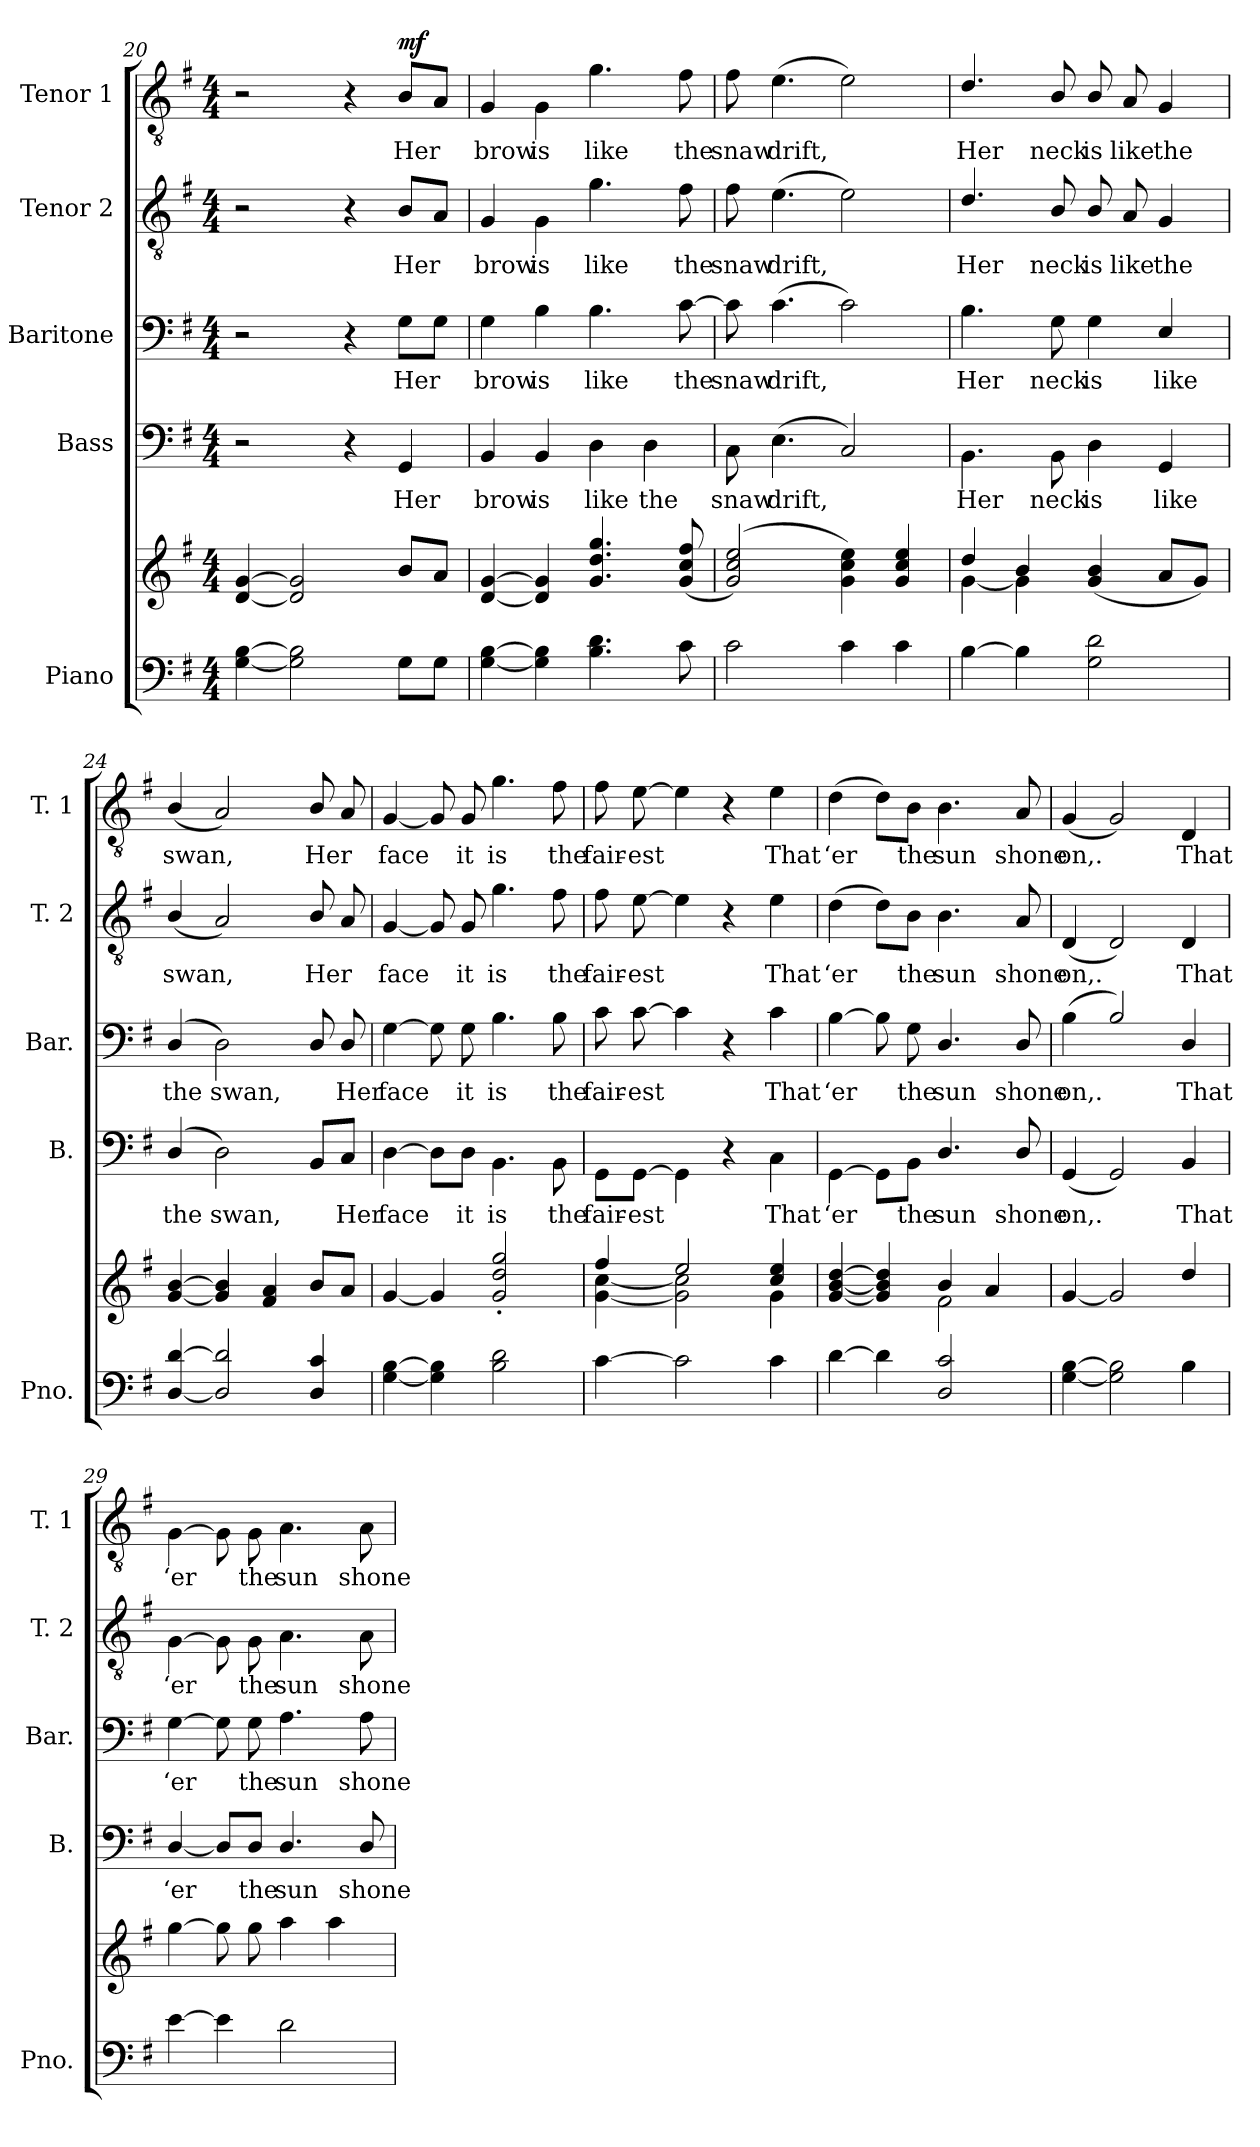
**kern	**kern	**kern	**text	**kern	**text	**kern	**text	**kern	**text	**dynam
*part5	*part5	*part4	*part4	*part3	*part3	*part2	*part2	*part1	*part1	*part1
*staff6	*staff5	*staff4	*staff4	*staff3	*staff3	*staff2	*staff2	*staff1	*staff1	*staff1
*I"Piano	*	*I"Bass	*	*I"Baritone	*	*I"Tenor 2	*	*I"Tenor 1	*	*
*I'Pno.	*	*I'B.	*	*I'Bar.	*	*I'T. 2	*	*I'T. 1	*	*
*clefF4	*clefG2	*clefF4	*	*clefF4	*	*clefGv2	*	*clefGv2	*	*
*k[f#]	*k[f#]	*k[f#]	*	*k[f#]	*	*k[f#]	*	*k[f#]	*	*
*M4/4	*M4/4	*M4/4	*	*M4/4	*	*M4/4	*	*M4/4	*	*
=20	=20	=20	=20	=20	=20	=20	=20	=20	=20	=20
[4G\ [4B\	[4d/ [4g/	2r	.	2r	.	2r	.	2r	.	.
2G\] 2B\]	2d/] 2g/]	.	.	.	.	.	.	.	.	.
.	.	4r	.	4r	.	4r	.	4r	.	.
!	!	!	!LO:LY:b	!	!LO:LY:b	!	!LO:LY:b	!	!LO:LY:b	!LO:DY:b
8G\L	8b/L	4GG/	Her	8G\L	Her	8B/L	Her	8B/L	Her	mf
8G\J	8a/J	.	.	8G\J	.	8A/J	.	8A/J	.	.
!!LO:PB:g=z
=21	=21	=21	=21	=21	=21	=21	=21	=21	=21	=21
!	!	!	!LO:LY:b	!	!LO:LY:b	!	!LO:LY:b	!	!LO:LY:b	!
[4G\ [4B\	[4d/ [4g/	4BB/	brow	4G\	brow	4G/	brow	4G/	brow	.
!	!	!	!LO:LY:b	!	!LO:LY:b	!	!LO:LY:b	!	!LO:LY:b	!
4G\] 4B\]	4d/] 4g/]	4BB/	is	4B\	is	4G\	is	4G\	is	.
!	!	!	!LO:LY:b	!	!LO:LY:b	!	!LO:LY:b	!	!LO:LY:b	!
4.B\ 4.d\	4.g/ 4.dd/ 4.gg/	4D\	like	4.B\	like	4.g\	like	4.g\	like	.
!	!	!	!LO:LY:b	!	!	!	!	!	!	!
.	.	4D\	the	.	.	.	.	.	.	.
!	!	!	!	!	!LO:LY:b	!	!LO:LY:b	!	!LO:LY:b	!
8c\	(8g/ 8cc/ 8ff#/	.	.	[8c\	the	8f#\	the	8f#\	the	.
=22	=22	=22	=22	=22	=22	=22	=22	=22	=22	=22
!	!	!	!LO:LY:b	!	!LO:LY:b	!	!LO:LY:b	!	!LO:LY:b	!
2c\	(2g/ 2cc/ 2ee/)	8C\	snaw	8c\]	snaw	8f#\	snaw	8f#\	snaw	.
!	!	!	!LO:LY:b	!	!LO:LY:b	!	!LO:LY:b	!	!LO:LY:b	!
.	.	(4.E\	drift,	(4.c\	drift,	(4.e\	drift,	(4.e\	drift,	.
4c\	4g\ 4cc\ 4ee\)	2C/)	.	2c\)	.	2e\)	.	2e\)	.	.
4c\	4g/ 4cc/ 4ee/	.	.	.	.	.	.	.	.	.
=23	=23	=23	=23	=23	=23	=23	=23	=23	=23	=23
*	*^	*	*	*	*	*	*	*	*	*
!	!	!	!	!LO:LY:b	!	!LO:LY:b	!	!LO:LY:b	!	!LO:LY:b	!
[4B\	4dd/	[4g\	4.BB\	Her	4.B\	Her	4.d/	Her	4.d/	Her	.
4B\]	4b/	4g\]	.	.	.	.	.	.	.	.	.
!	!	!	!	!LO:LY:b	!	!LO:LY:b	!	!LO:LY:b	!	!LO:LY:b	!
.	.	.	8BB\	neck	8G\	neck	8B/	neck	8B/	neck	.
!	!	!	!	!LO:LY:b	!	!LO:LY:b	!	!LO:LY:b	!	!LO:LY:b	!
2G\ 2d\	(4g/ 4b/	2ryy	4D\	is	4G\	is	8B/	is	8B/	is	.
!	!	!	!	!	!	!	!	!LO:LY:b	!	!LO:LY:b	!
.	.	.	.	.	.	.	8A/	like	8A/	like	.
!	!	!	!	!LO:LY:b	!	!LO:LY:b	!	!LO:LY:b	!	!LO:LY:b	!
.	8a/L	.	4GG/	like	4E/	like	4G/	the	4G/	the	.
.	8g/J)	.	.	.	.	.	.	.	.	.	.
*	*v	*v	*	*	*	*	*	*	*	*	*
=24	=24	=24	=24	=24	=24	=24	=24	=24	=24	=24
!	!	!	!LO:LY:b	!	!LO:LY:b	!	!LO:LY:b	!	!LO:LY:b	!
[4D/ [4d/	[4g/ [4b/	(4D/	the	(4D/	the	(4B/	swan,	(4B/	swan,	.
!	!	!	!LO:LY:b	!	!LO:LY:b	!	!	!	!	!
2D/] 2d/]	4g/] 4b/]	2D\)	swan,	2D\)	swan,	2A/)	.	2A/)	.	.
.	4f#/ 4a/	.	.	.	.	.	.	.	.	.
!	!	!	!	!	!	!	!LO:LY:b	!	!LO:LY:b	!
4D/ 4c/	8b/L	8BB/L	.	8D/	.	8B/	Her	8B/	Her	.
!	!	!	!LO:LY:b	!	!LO:LY:b	!	!	!	!	!
.	8a/J	8C/J	Her	8D/	Her	8A/	.	8A/	.	.
=25	=25	=25	=25	=25	=25	=25	=25	=25	=25	=25
!	!	!	!LO:LY:b	!	!LO:LY:b	!	!LO:LY:b	!	!LO:LY:b	!
[4G\ [4B\	[4g/	[4D\	face	[4G\	face	[4G/	face	[4G/	face	.
4G\] 4B\]	4g/]	8D\L]	.	8G\]	.	8G/]	.	8G/]	.	.
!	!	!	!LO:LY:b	!	!LO:LY:b	!	!LO:LY:b	!	!LO:LY:b	!
.	.	8D\J	it	8G\	it	8G/	it	8G/	it	.
!	!	!	!LO:LY:b	!	!LO:LY:b	!	!LO:LY:b	!	!LO:LY:b	!
2B\ 2d\	2g/' 2dd/' 2gg/'	4.BB\	is	4.B\	is	4.g\	is	4.g\	is	.
!	!	!	!LO:LY:b	!	!LO:LY:b	!	!LO:LY:b	!	!LO:LY:b	!
.	.	8BB\	the	8B\	the	8f#\	the	8f#\	the	.
!!LO:LB:g=z
=26	=26	=26	=26	=26	=26	=26	=26	=26	=26	=26
*	*^	*	*	*	*	*	*	*	*	*
!	!	!	!	!LO:LY:b	!	!LO:LY:b	!	!LO:LY:b	!	!LO:LY:b	!
[4c\	4ff#/	[4g\ [4cc\	8GG\L	fair-	8c\	fair-	8f#\	fair-	8f#\	fair-	.
!	!	!	!	!LO:LY:b	!	!LO:LY:b	!	!LO:LY:b	!	!LO:LY:b	!
.	.	.	[8GG\J	-est	[8c\	-est	[8e\	-est	[8e\	-est	.
2c\]	2ee/	2g\] 2cc\]	4GG\]	.	4c\]	.	4e\]	.	4e\]	.	.
.	.	.	4r	.	4r	.	4r	.	4r	.	.
!	!	!	!	!LO:LY:b	!	!LO:LY:b	!	!LO:LY:b	!	!LO:LY:b	!
4c\	4cc/ 4ee/	4g\	4C\	That	4c\	That	4e\	That	4e\	That	.
=27	=27	=27	=27	=27	=27	=27	=27	=27	=27	=27	=27
!	!	!	!	!LO:LY:b	!	!LO:LY:b	!	!LO:LY:b	!	!LO:LY:b	!
[4d\	[4g/ [4b/ [4dd/	2ryy	[4GG\	‘er	[4B\	‘er	(4d\	‘er	(4d\	‘er	.
4d\]	4g/] 4b/] 4dd/]	.	8GG\L]	.	8B\]	.	8d\L)	.	8d\L)	.	.
!	!	!	!	!LO:LY:b	!	!LO:LY:b	!	!LO:LY:b	!	!LO:LY:b	!
.	.	.	8BB\J	the	8G\	the	8B\J	the	8B\J	the	.
!	!	!	!	!LO:LY:b	!	!LO:LY:b	!	!LO:LY:b	!	!LO:LY:b	!
2D/ 2c/	4b/	2f#\	4.D/	sun	4.D/	sun	4.B\	sun	4.B\	sun	.
.	4a/	.	.	.	.	.	.	.	.	.	.
!	!	!	!	!LO:LY:b	!	!LO:LY:b	!	!LO:LY:b	!	!LO:LY:b	!
.	.	.	8D/	shone	8D/	shone	8A/	shone	8A/	shone	.
*	*v	*v	*	*	*	*	*	*	*	*	*
=28	=28	=28	=28	=28	=28	=28	=28	=28	=28	=28
!	!	!	!LO:LY:b	!	!LO:LY:b	!	!LO:LY:b	!	!LO:LY:b	!
[4G\ [4B\	[4g/	(4GG/	on,.	(4B\	on,.	(4D/	on,.	(4G/	on,.	.
2G\] 2B\]	2g/]	2GG/)	.	2B/)	.	2D/)	.	2G/)	.	.
!	!	!	!LO:LY:b	!	!LO:LY:b	!	!LO:LY:b	!	!LO:LY:b	!
4B\	4dd/	4BB/	That	4D/	That	4D/	That	4D/	That	.
=29	=29	=29	=29	=29	=29	=29	=29	=29	=29	=29
!	!	!	!LO:LY:b	!	!LO:LY:b	!	!LO:LY:b	!	!LO:LY:b	!
[4e\	[4gg\	[4D/	‘er	[4G\	‘er	[4G\	‘er	[4G\	‘er	.
4e\]	8gg\]	8D/L]	.	8G\]	.	8G\]	.	8G\]	.	.
!	!	!	!LO:LY:b	!	!LO:LY:b	!	!LO:LY:b	!	!LO:LY:b	!
.	8gg\	8D/J	the	8G\	the	8G\	the	8G\	the	.
!	!	!	!LO:LY:b	!	!LO:LY:b	!	!LO:LY:b	!	!LO:LY:b	!
2d\	4aa\	4.D/	sun	4.A\	sun	4.A\	sun	4.A\	sun	.
.	4aa\	.	.	.	.	.	.	.	.	.
!	!	!	!LO:LY:b	!	!LO:LY:b	!	!LO:LY:b	!	!LO:LY:b	!
.	.	8D/	shone	8A\	shone	8A\	shone	8A\	shone	.
=	=	=	=	=	=	=	=	=	=	=
*-	*-	*-	*-	*-	*-	*-	*-	*-	*-	*-
